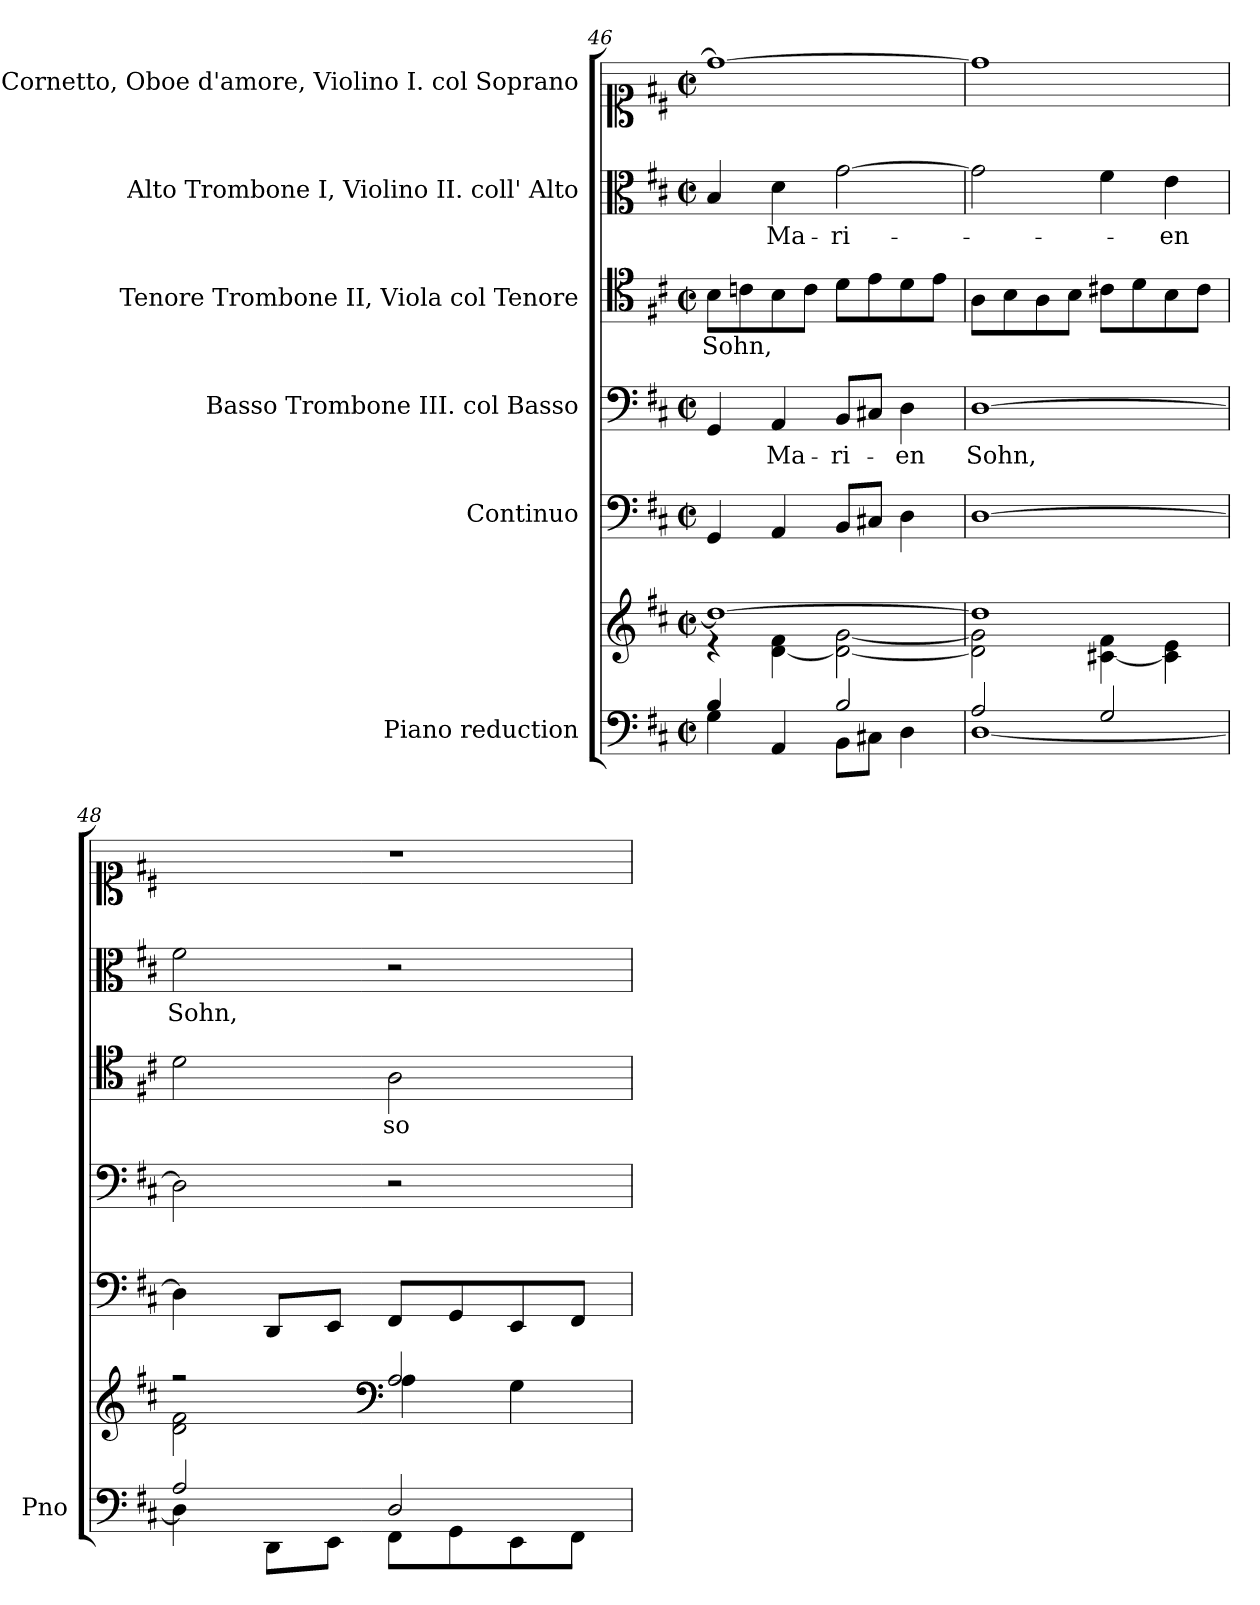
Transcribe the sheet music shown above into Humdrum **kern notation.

**kern	**kern	**kern	**kern	**text	**kern	**text	**kern	**text	**kern
*part6	*part6	*part5	*part4	*part4	*part3	*part3	*part2	*part2	*part1
*staff7	*staff6	*staff5	*staff4	*staff4	*staff3	*staff3	*staff2	*staff2	*staff1
*I"Piano reduction	*	*I"Continuo	*I"Basso  Trombone III. col Basso	*	*I"Tenore Trombone II, Viola col Tenore	*	*I"Alto Trombone I, Violino II.  coll' Alto	*	*I"Soprano Cornetto, Oboe d'amore, Violino I. col Soprano
*I'Pno	*	*	*	*	*	*	*	*	*
*clefF4	*clefG2	*clefF4	*clefF4	*	*clefC4	*	*clefC3	*	*clefC1
*k[f#c#]	*k[f#c#]	*k[f#c#]	*k[f#c#]	*	*k[f#c#]	*	*k[f#c#]	*	*k[f#c#]
*M2/2	*M2/2	*M2/2	*M2/2	*	*M2/2	*	*M2/2	*	*M2/2
*met(c|)	*met(c|)	*met(c|)	*met(c|)	*	*met(c|)	*	*met(c|)	*	*met(c|)
=46	=46	=46	=46	=46	=46	=46	=46	=46	=46
*^	*^	*	*	*	*	*	*	*	*
!	!	!	!	!	!	!	!	!LO:LY:b	!	!	!
4B/	4G\	1dd_	4r	4GG/	4GG/	.	8B\L	Sohn,	4B/	.	1dd_
.	.	.	.	.	.	.	8cn\	.	.	.	.
!	!	!	!	!	!	!LO:LY:b	!	!	!	!LO:LY:b	!
4ryy	4AA/	.	[4d\ 4f#\	4AA/	4AA/	Ma-	8B\	.	4d\	Ma-	.
.	.	.	.	.	.	.	8c\J	.	.	.	.
!	!	!	!	!	!	!LO:LY:b	!	!	!	!LO:LY:b	!
2B/	8BB\L	.	2d\_ [2g\	8BB/L	8BB/L	-ri-	8d\L	.	[2g\	-ri-	.
.	8C#X\J	.	.	8C#X/J	8C#X/J	.	8e\	.	.	.	.
!	!	!	!	!	!	!LO:LY:b	!	!	!	!	!
.	4D\	.	.	4D\	4D\	-en	8d\	.	.	.	.
.	.	.	.	.	.	.	8e\J	.	.	.	.
=47	=47	=47	=47	=47	=47	=47	=47	=47	=47	=47	=47
!	!	!	!	!	!	!LO:LY:b	!	!	!	!	!
2A/	[1D	1dd]	2d\] 2g\]	[1D	[1D	Sohn,	8A\L	.	2g\]	.	1dd]
.	.	.	.	.	.	.	8B\	.	.	.	.
.	.	.	.	.	.	.	8A\	.	.	.	.
.	.	.	.	.	.	.	8B\J	.	.	.	.
2G/	.	.	[4c#X\ 4f#\	.	.	.	8c#X\L	.	4f#\	.	.
.	.	.	.	.	.	.	8d\	.	.	.	.
!	!	!	!	!	!	!	!	!	!	!LO:LY:b	!
.	.	.	4c#\] 4e\	.	.	.	8B\	.	4e\	-en	.
.	.	.	.	.	.	.	8c#\J	.	.	.	.
=48	=48	=48	=48	=48	=48	=48	=48	=48	=48	=48	=48
!	!	!	!	!	!	!	!	!	!	!LO:LY:b	!
2A/	4D\]	2r	2d\ 2f#\	4D\]	2D\]	.	2d\	.	2f#\	Sohn,	1r
.	8DD\L	.	.	8DD/L	.	.	.	.	.	.	.
.	8EE\J	.	.	8EE/J	.	.	.	.	.	.	.
*	*	*clefF4	*	*	*	*	*	*	*	*	*
!	!	!	!	!	!	!	!	!LO:LY:b	!	!	!
2D/	8FF#\L	2A/	4A\	8FF#/L	2r	.	2A\	so	2r	.	.
.	8GG\	.	.	8GG/	.	.	.	.	.	.	.
.	8EE\	.	4G\	8EE/	.	.	.	.	.	.	.
.	8FF#\J	.	.	8FF#/J	.	.	.	.	.	.	.
*v	*v	*	*	*	*	*	*	*	*	*	*
*	*v	*v	*	*	*	*	*	*	*	*
=	=	=	=	=	=	=	=	=	=
*-	*-	*-	*-	*-	*-	*-	*-	*-	*-
